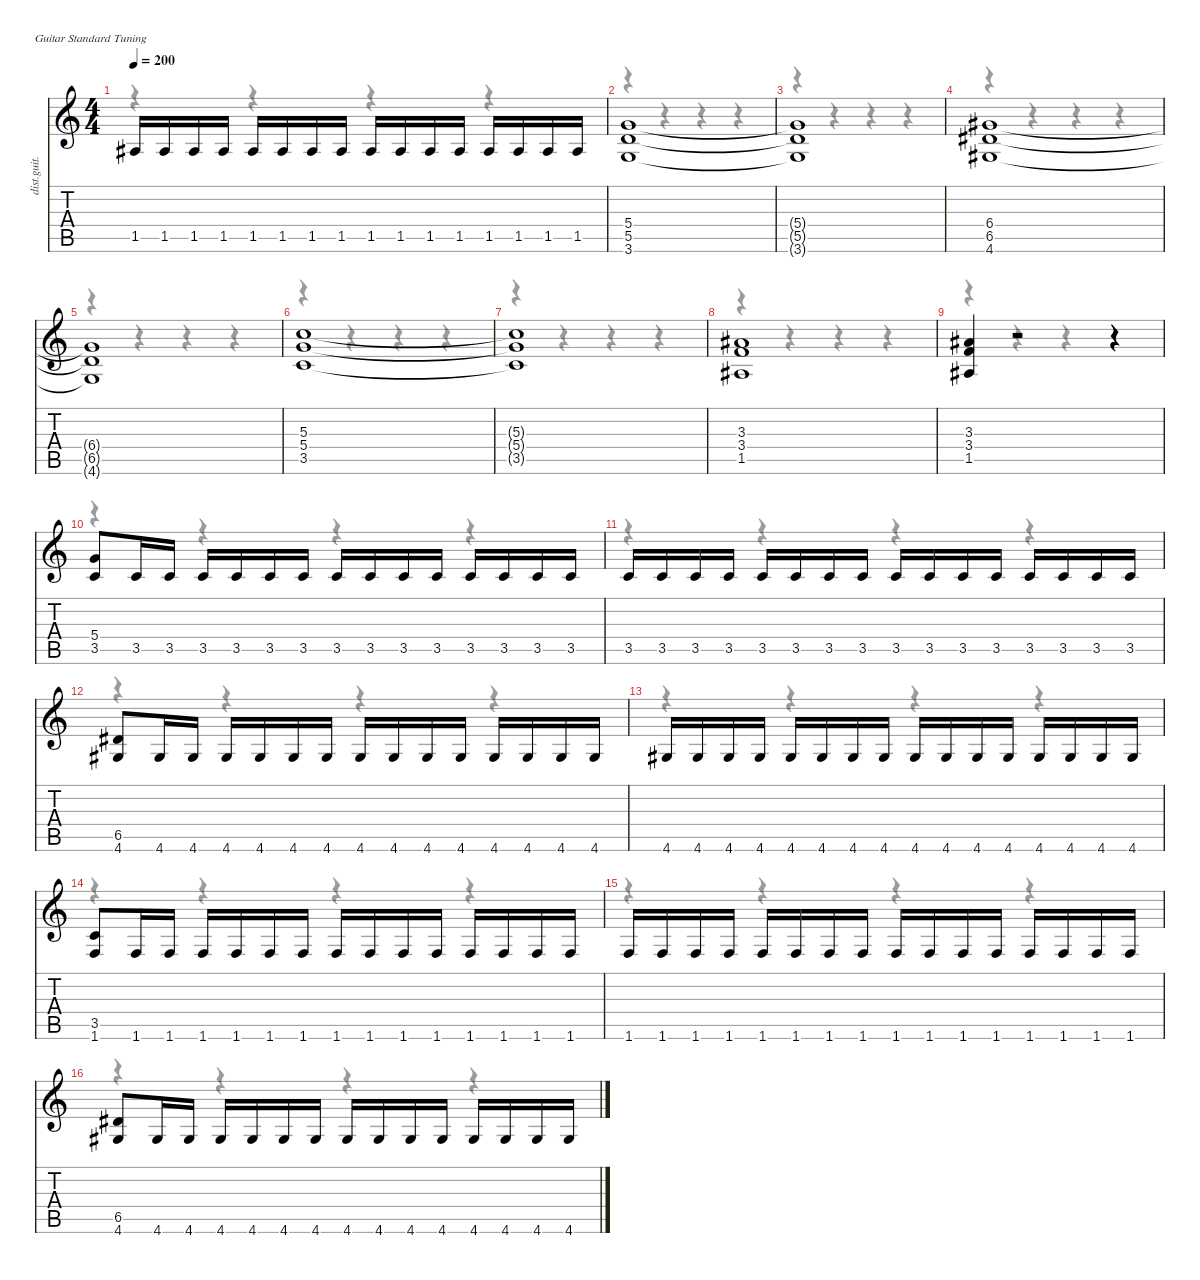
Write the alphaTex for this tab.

\hideDynamics
\bracketExtendMode nobrackets
\otherSystemsTrackNameOrientation horizontal
\track ("Guitar 2" "dist.guit.") {instrument distortionguitar}
\staff {score tabs}
\tuning (E4 B3 G3 D3 A2 E2)
\voice
\ts (4 4)
\scale
0.975432
\tempo 200
\accidentals auto
\clef g2
\ottava regular
\simile none
\ks c
1.5{acc #}.16{dy f} 1.5{acc #}.16 1.5{acc #}.16 1.5{acc #}.16 1.5{acc #}.16 1.5{acc #}.16 1.5{acc #}.16 1.5{acc #}.16 1.5{acc #}.16 1.5{acc #}.16 1.5{acc #}.16 1.5{acc #}.16 1.5{acc #}.16 1.5{acc #}.16 1.5{acc #}.16 1.5{acc #}.16 |
\scale
0.990143 (5.4 5.5 3.6).1 |
\scale
0.990143 (5.4{t} 5.5{t} 3.6{t}).1 |
\scale
0.975432 (6.4{acc #} 6.5{acc #} 4.6{acc #}).1 |
\scale
0.990143 (6.4{t acc #} 6.5{t acc #} 4.6{t acc #}).1 |
\scale
1.08155 (5.3 5.4 3.5).1 |
\scale
0.992988 (5.3{t} 5.4{t} 3.5{t}).1 |
\scale
0.978277 (3.3{acc #} 3.4 1.5{acc #}).1 |
\scale
0.990634 (3.3{acc #} 3.4 1.5{acc #}).4 r.2 r.4 |
\section ("" "")
\scale
0.978277 (5.4 3.5).8 3.5.16 3.5.16 3.5.16 3.5.16 3.5.16 3.5.16 3.5.16 3.5.16 3.5.16 3.5.16 3.5.16 3.5.16 3.5.16 3.5.16 |
\scale
0.978277 3.5.16 3.5.16 3.5.16 3.5.16 3.5.16 3.5.16 3.5.16 3.5.16 3.5.16 3.5.16 3.5.16 3.5.16 3.5.16 3.5.16 3.5.16 3.5.16 |
\scale
1.06394 (6.5{acc #} 4.6{acc #}).8 4.6{acc #}.16 4.6{acc #}.16 4.6{acc #}.16 4.6{acc #}.16 4.6{acc #}.16 4.6{acc #}.16 4.6{acc #}.16 4.6{acc #}.16 4.6{acc #}.16 4.6{acc #}.16 4.6{acc #}.16 4.6{acc #}.16 4.6{acc #}.16 4.6{acc #}.16 |
\scale
0.977884 4.6{acc #}.16 4.6{acc #}.16 4.6{acc #}.16 4.6{acc #}.16 4.6{acc #}.16 4.6{acc #}.16 4.6{acc #}.16 4.6{acc #}.16 4.6{acc #}.16 4.6{acc #}.16 4.6{acc #}.16 4.6{acc #}.16 4.6{acc #}.16 4.6{acc #}.16 4.6{acc #}.16 4.6{acc #}.16 |
\scale
0.990143 (3.5 1.6).8 1.6.16 1.6.16 1.6.16 1.6.16 1.6.16 1.6.16 1.6.16 1.6.16 1.6.16 1.6.16 1.6.16 1.6.16 1.6.16 1.6.16 |
\scale
0.990143 1.6.16 1.6.16 1.6.16 1.6.16 1.6.16 1.6.16 1.6.16 1.6.16 1.6.16 1.6.16 1.6.16 1.6.16 1.6.16 1.6.16 1.6.16 1.6.16 |
\scale
0.977884 (6.5{acc #} 4.6{acc #}).8 4.6{acc #}.16 4.6{acc #}.16 4.6{acc #}.16 4.6{acc #}.16 4.6{acc #}.16 4.6{acc #}.16 4.6{acc #}.16 4.6{acc #}.16 4.6{acc #}.16 4.6{acc #}.16 4.6{acc #}.16 4.6{acc #}.16 4.6{acc #}.16 4.6{acc #}.16
\voice
\clef g2
\ottava regular
\simile none
\ks c
r.4{dy mf} r.4 r.4 r.4 |
r.4 r.4 r.4 r.4 |
r.4 r.4 r.4 r.4 |
r.4 r.4 r.4 r.4 |
r.4 r.4 r.4 r.4 |
r.4 r.4 r.4 r.4 |
r.4 r.4 r.4 r.4 |
r.4 r.4 r.4 r.4 |
r.4 r.4 r.4 r.4 |
r.4 r.4 r.4 r.4 |
r.4 r.4 r.4 r.4 |
r.4 r.4 r.4 r.4 |
r.4 r.4 r.4 r.4 |
r.4 r.4 r.4 r.4 |
r.4 r.4 r.4 r.4 |
r.4 r.4 r.4 r.4
